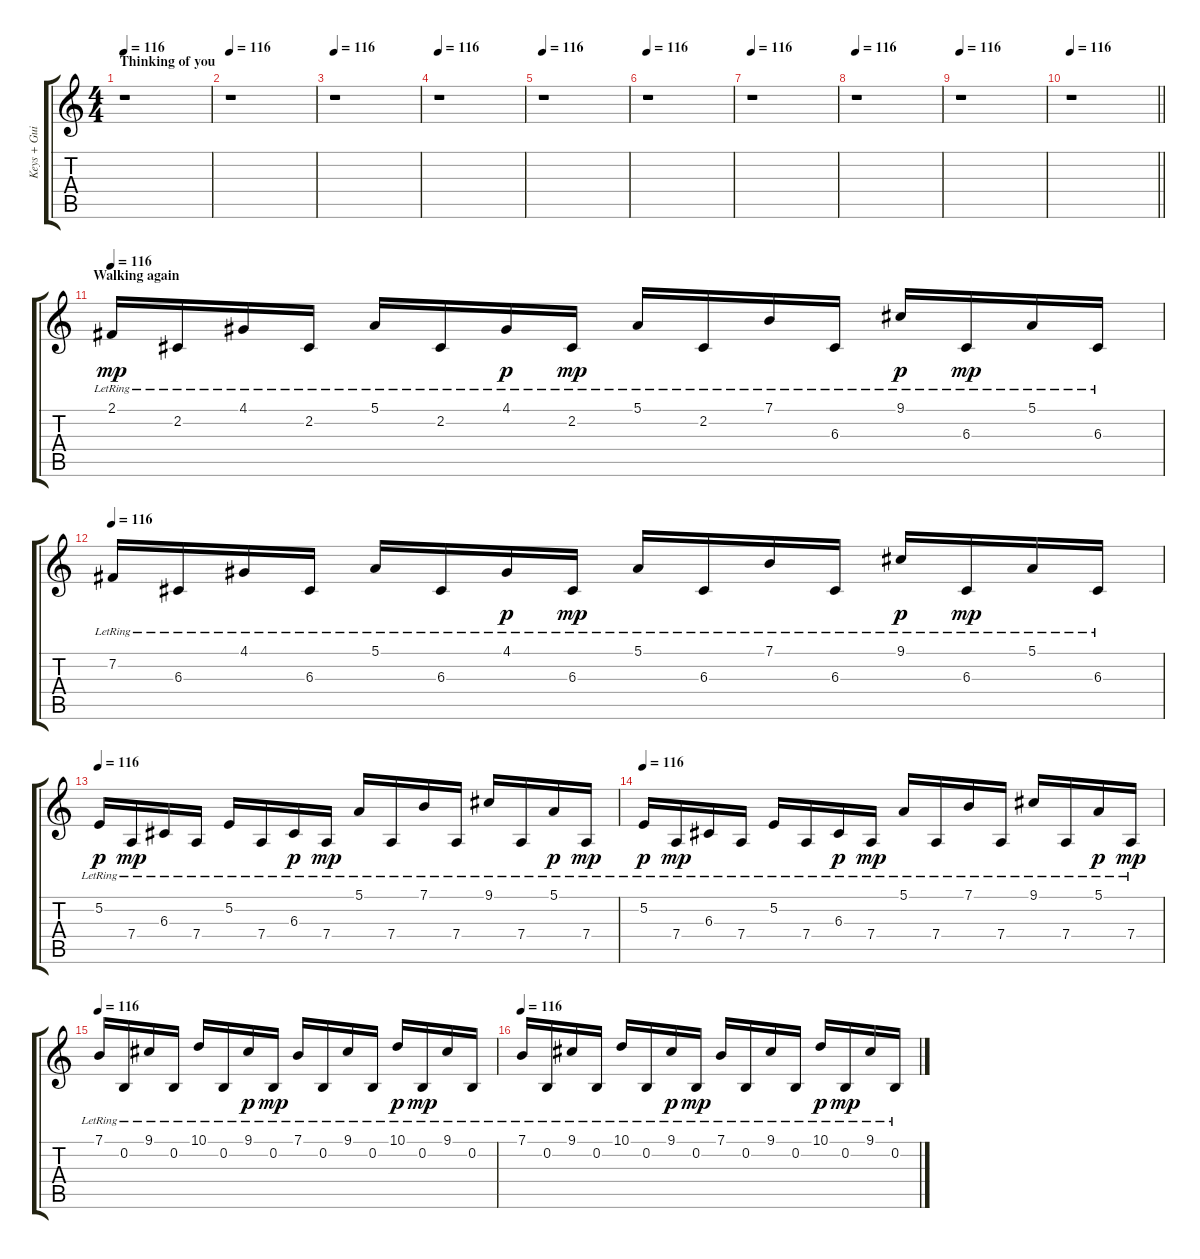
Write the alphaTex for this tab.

\track ("Keys + Guitar 3" "Keys + Gui") {instrument lead2sawtooth}
\staff {score tabs}
\tuning (E4 B3 G3 D3 A2 E2) {hide}
\ts (4 4)
\section ("" "Thinking of you")
\tempo 116
\clef g2
\ks c
r.1{dy mp} |
\tempo 116
r.1 |
\tempo 116
r.1 |
\tempo 116
r.1 |
\tempo 116
r.1 |
\tempo 116
r.1 |
\tempo 116
r.1 |
\tempo 116
r.1 |
\tempo 116
r.1 |
\tempo 116
\barLineRight lightlight
r.1 |
\section ("" "Walking again")
\tempo 116
2.1{lr}.16{instrument acousticguitarsteel} 2.2{lr}.16 4.1{lr}.16 2.2{lr}.16 5.1{lr}.16 2.2{lr}.16 4.1{lr}.16{dy p} 2.2{lr}.16{dy mp} 5.1{lr}.16 2.2{lr}.16 7.1{lr}.16 6.3{lr}.16 9.1{lr}.16{dy p} 6.3{lr}.16{dy mp} 5.1{lr}.16 6.3{lr}.16 |
\tempo 116
7.2{lr}.16 6.3{lr}.16 4.1{lr}.16 6.3{lr}.16 5.1{lr}.16 6.3{lr}.16 4.1{lr}.16{dy p} 6.3{lr}.16{dy mp} 5.1{lr}.16 6.3{lr}.16 7.1{lr}.16 6.3{lr}.16 9.1{lr}.16{dy p} 6.3{lr}.16{dy mp} 5.1{lr}.16 6.3{lr}.16 |
\tempo 116
5.2{lr}.16{dy p instrument acousticguitarsteel} 7.4{lr}.16{dy mp} 6.3{lr}.16 7.4{lr}.16 5.2{lr}.16 7.4{lr}.16 6.3{lr}.16{dy p} 7.4{lr}.16{dy mp} 5.1{lr}.16 7.4{lr}.16 7.1{lr}.16 7.4{lr}.16 9.1{lr}.16 7.4{lr}.16 5.1{lr}.16{dy p} 7.4{lr}.16{dy mp} |
\tempo 116
5.2{lr}.16{dy p} 7.4{lr}.16{dy mp} 6.3{lr}.16 7.4{lr}.16 5.2{lr}.16 7.4{lr}.16 6.3{lr}.16{dy p} 7.4{lr}.16{dy mp} 5.1{lr}.16 7.4{lr}.16 7.1{lr}.16 7.4{lr}.16 9.1{lr}.16 7.4{lr}.16 5.1{lr}.16{dy p} 7.4{lr}.16{dy mp} |
\tempo 116
7.1{lr}.16{instrument acousticguitarsteel} 0.2{lr}.16 9.1{lr}.16 0.2{lr}.16 10.1{lr}.16 0.2{lr}.16 9.1{lr}.16{dy p} 0.2{lr}.16{dy mp} 7.1{lr}.16 0.2{lr}.16 9.1{lr}.16 0.2{lr}.16 10.1{lr}.16{dy p} 0.2{lr}.16{dy mp} 9.1{lr}.16 0.2{lr}.16 |
\tempo 116
7.1{lr}.16 0.2{lr}.16 9.1{lr}.16 0.2{lr}.16 10.1{lr}.16 0.2{lr}.16 9.1{lr}.16{dy p} 0.2{lr}.16{dy mp} 7.1{lr}.16 0.2{lr}.16 9.1{lr}.16 0.2{lr}.16 10.1{lr}.16{dy p} 0.2{lr}.16{dy mp} 9.1{lr}.16 0.2{lr}.16
